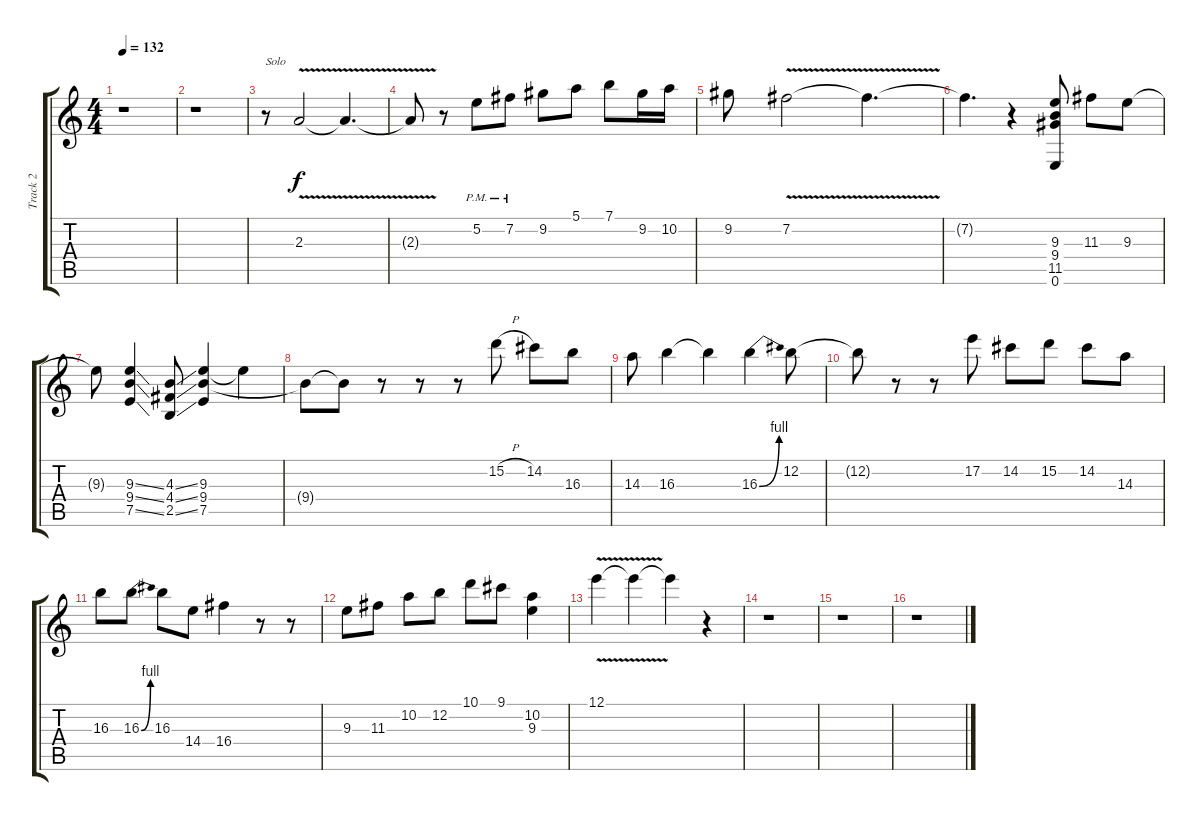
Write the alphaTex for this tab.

\track ("Track 2" "Track 2") {instrument distortionguitar}
\staff {score tabs}
\tuning (E4 B3 G3 D3 A2 E2) {hide}
\ts (4 4)
\tempo 132
\clef g2
\ks c
r.1{dy f} |
r.1 |
r.8{txt "Solo"} 2.3{v}.2 2.3{v t}.4{d} |
2.3{v t}.8 r.8 5.2{pm}.8 7.2{pm}.8 9.2.8 5.1.8 7.1.8 9.2.16 10.2.16 |
9.2.8 7.2{v}.2 7.2{t}.4{d} |
7.2{t}.4{d} r.4 (9.3 9.4 11.5 0.6).8 11.3.8 9.3.8 |
9.3{t}.8 (9.3{ss} 9.4{ss} 7.5{ss}).4 (4.3{ss} 4.4{ss} 2.5{ss}).8 (9.3 9.4 7.5).4 9.3{t}.4 |
9.4{t}.8 9.4{t}.8 r.8 r.8 r.8 15.2{h}.8 14.2.8 16.3.8 |
14.3.8 16.3.4 16.3{t}.4 16.3{be (bend 0 0 60 4)}.4 12.2.8 |
12.2{t}.8 r.8 r.8 17.2.8 14.2.8 15.2.8 14.2.8 14.3.8 |
16.3.8 16.3{be (bend 0 0 60 4)}.8 16.3.8 14.4.8 16.4.4 r.8 r.8 |
9.3.8 11.3.8 10.2.8 12.2.8 10.1.8 9.1.8 (10.2 9.3).4 |
12.1{v}.4 12.1{t}.4 12.1{t}.4 r.4 |
r.1 |
r.1 |
r.1
